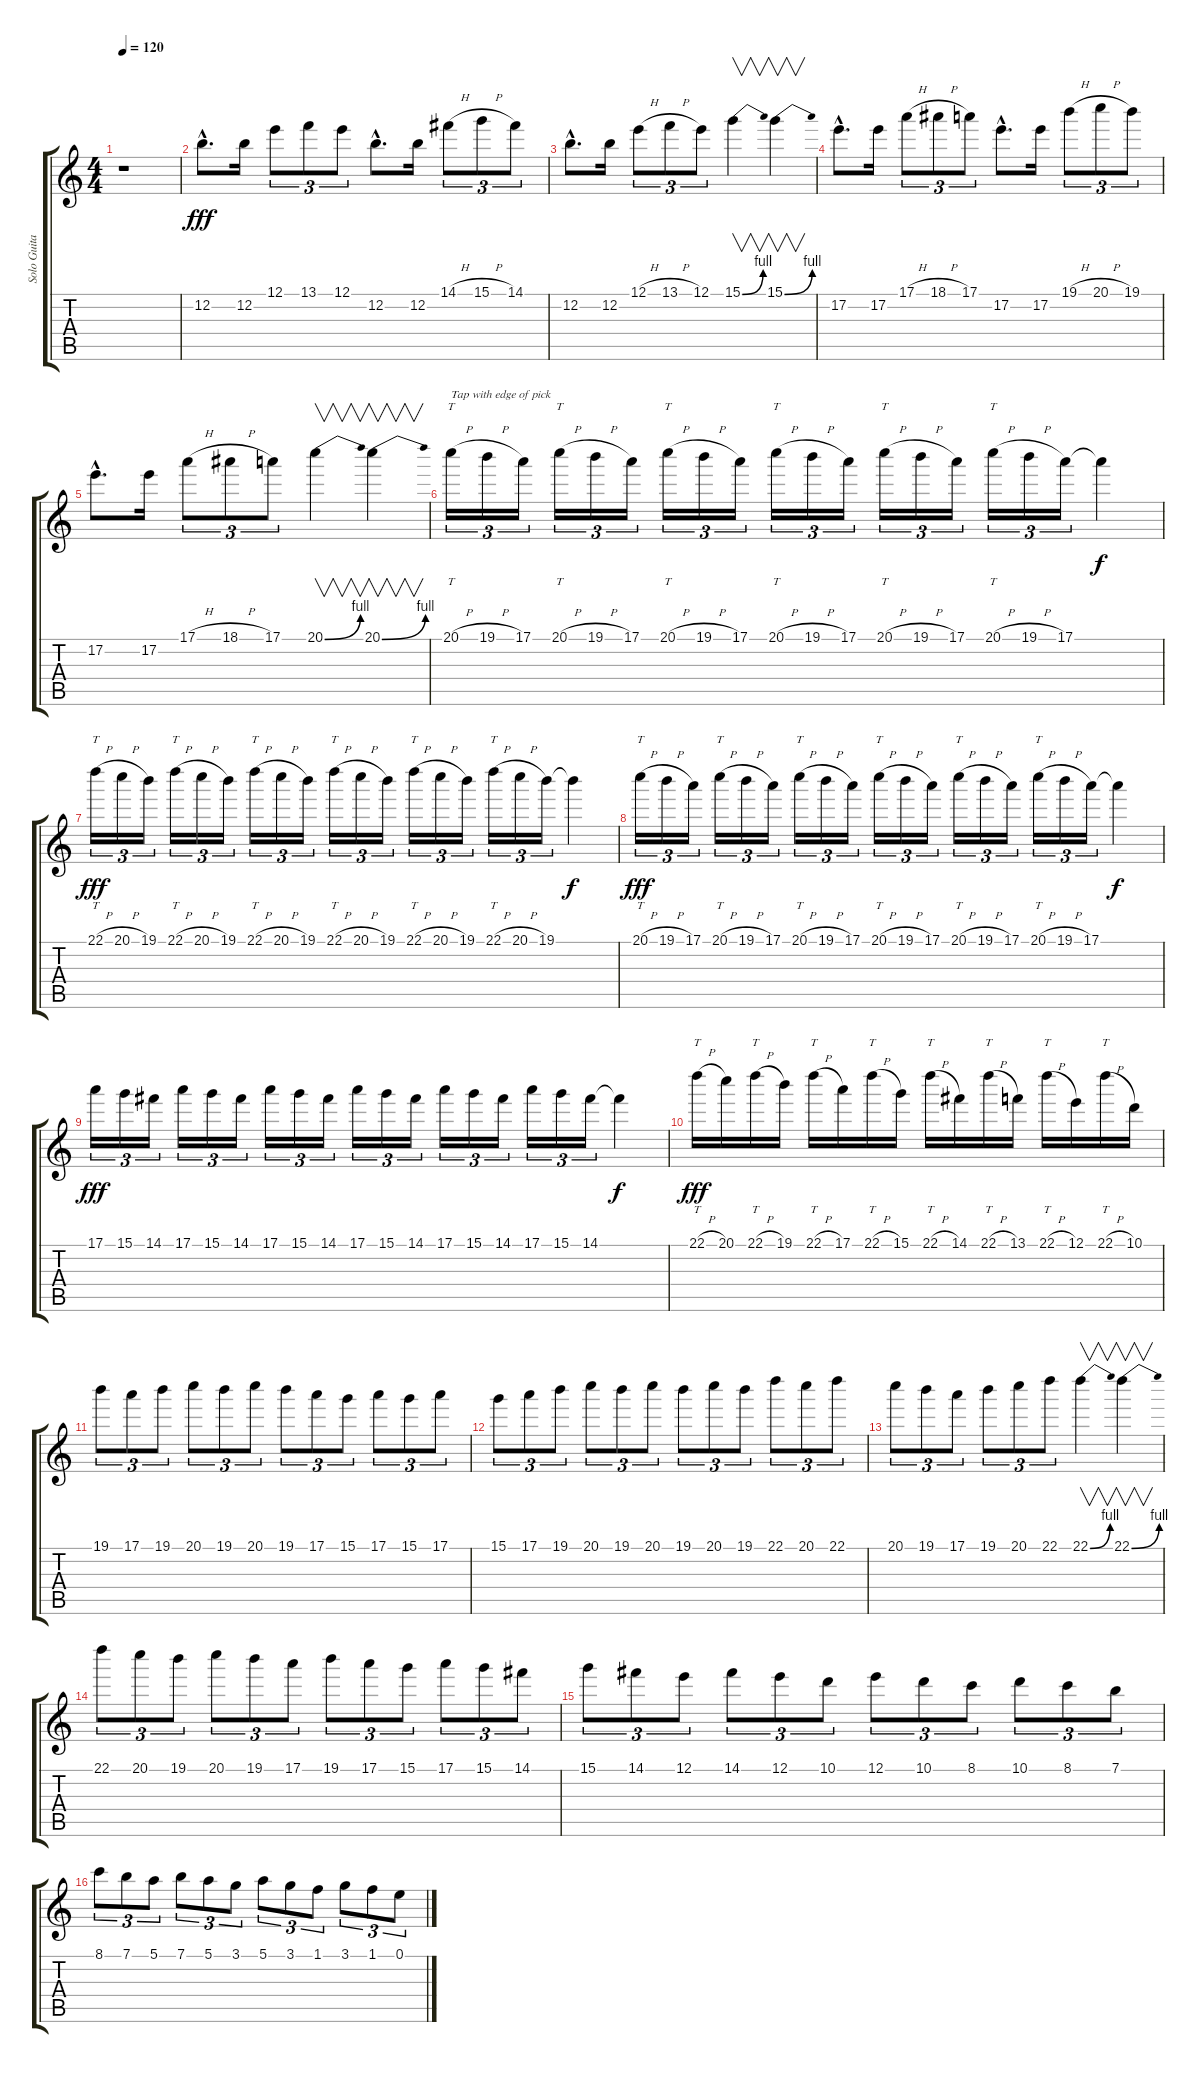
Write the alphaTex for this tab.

\track ("Solo Guitar" "Solo Guita") {instrument overdrivenguitar}
\staff {score tabs}
\tuning (E4 B3 G3 D3 A2 E2) {hide}
\ts (4 4)
\tempo 120
\clef g2
\ks c
r.1{dy fff} |
12.2{hac}.8{d} 12.2.16 12.1.8{tu (3 2)} 13.1.8{tu (3 2)} 12.1.8{tu (3 2)} 12.2{hac}.8{d} 12.2.16 14.1{h}.8{tu (3 2)} 15.1{h}.8{tu (3 2)} 14.1.8{tu (3 2)} |
12.2{hac}.8{d} 12.2.16 12.1{h}.8{tu (3 2)} 13.1{h}.8{tu (3 2)} 12.1.8{tu (3 2)} 15.1{be (bend 0 0 60 4)}.4{v} 15.1{be (bend 0 0 60 4)}.4{v} |
17.2{hac}.8{d} 17.2.16 17.1{h}.8{tu (3 2)} 18.1{h}.8{tu (3 2)} 17.1.8{tu (3 2)} 17.2{hac}.8{d} 17.2.16 19.1{h}.8{tu (3 2)} 20.1{h}.8{tu (3 2)} 19.1.8{tu (3 2)} |
17.2{hac}.8{d} 17.2.16 17.1{h}.8{tu (3 2)} 18.1{h}.8{tu (3 2)} 17.1.8{tu (3 2)} 20.1{be (bend 0 0 60 4)}.4{v} 20.1{be (bend 0 0 60 4)}.4{v} |
20.1{h}.16{tt tu (3 2) txt "Tap with edge of pick"} 19.1{h}.16{tu (3 2)} 17.1.16{tu (3 2)} 20.1{h}.16{tt tu (3 2)} 19.1{h}.16{tu (3 2)} 17.1.16{tu (3 2)} 20.1{h}.16{tt tu (3 2)} 19.1{h}.16{tu (3 2)} 17.1.16{tu (3 2)} 20.1{h}.16{tt tu (3 2)} 19.1{h}.16{tu (3 2)} 17.1.16{tu (3 2)} 20.1{h}.16{tt tu (3 2)} 19.1{h}.16{tu (3 2)} 17.1.16{tu (3 2)} 20.1{h}.16{tt tu (3 2)} 19.1{h}.16{tu (3 2)} 17.1.16{tu (3 2)} 17.1{t}.4{dy f} |
22.1{h}.16{tt tu (3 2) dy fff} 20.1{h}.16{tu (3 2)} 19.1.16{tu (3 2)} 22.1{h}.16{tt tu (3 2)} 20.1{h}.16{tu (3 2)} 19.1.16{tu (3 2)} 22.1{h}.16{tt tu (3 2)} 20.1{h}.16{tu (3 2)} 19.1.16{tu (3 2)} 22.1{h}.16{tt tu (3 2)} 20.1{h}.16{tu (3 2)} 19.1.16{tu (3 2)} 22.1{h}.16{tt tu (3 2)} 20.1{h}.16{tu (3 2)} 19.1.16{tu (3 2)} 22.1{h}.16{tt tu (3 2)} 20.1{h}.16{tu (3 2)} 19.1.16{tu (3 2)} 19.1{t}.4{dy f} |
20.1{h}.16{tt tu (3 2) dy fff} 19.1{h}.16{tu (3 2)} 17.1.16{tu (3 2)} 20.1{h}.16{tt tu (3 2)} 19.1{h}.16{tu (3 2)} 17.1.16{tu (3 2)} 20.1{h}.16{tt tu (3 2)} 19.1{h}.16{tu (3 2)} 17.1.16{tu (3 2)} 20.1{h}.16{tt tu (3 2)} 19.1{h}.16{tu (3 2)} 17.1.16{tu (3 2)} 20.1{h}.16{tt tu (3 2)} 19.1{h}.16{tu (3 2)} 17.1.16{tu (3 2)} 20.1{h}.16{tt tu (3 2)} 19.1{h}.16{tu (3 2)} 17.1.16{tu (3 2)} 17.1{t}.4{dy f} |
17.1.16{tu (3 2) dy fff} 15.1.16{tu (3 2)} 14.1.16{tu (3 2)} 17.1.16{tu (3 2)} 15.1.16{tu (3 2)} 14.1.16{tu (3 2)} 17.1.16{tu (3 2)} 15.1.16{tu (3 2)} 14.1.16{tu (3 2)} 17.1.16{tu (3 2)} 15.1.16{tu (3 2)} 14.1.16{tu (3 2)} 17.1.16{tu (3 2)} 15.1.16{tu (3 2)} 14.1.16{tu (3 2)} 17.1.16{tu (3 2)} 15.1.16{tu (3 2)} 14.1.16{tu (3 2)} 14.1{t}.4{dy f} |
22.1{h}.16{tt dy fff} 20.1.16 22.1{h}.16{tt} 19.1.16 22.1{h}.16{tt} 17.1.16 22.1{h}.16{tt} 15.1.16 22.1{h}.16{tt} 14.1.16 22.1{h}.16{tt} 13.1.16 22.1{h}.16{tt} 12.1.16 22.1{h}.16{tt} 10.1.16 |
19.1.8{tu (3 2)} 17.1.8{tu (3 2)} 19.1.8{tu (3 2)} 20.1.8{tu (3 2)} 19.1.8{tu (3 2)} 20.1.8{tu (3 2)} 19.1.8{tu (3 2)} 17.1.8{tu (3 2)} 15.1.8{tu (3 2)} 17.1.8{tu (3 2)} 15.1.8{tu (3 2)} 17.1.8{tu (3 2)} |
15.1.8{tu (3 2)} 17.1.8{tu (3 2)} 19.1.8{tu (3 2)} 20.1.8{tu (3 2)} 19.1.8{tu (3 2)} 20.1.8{tu (3 2)} 19.1.8{tu (3 2)} 20.1.8{tu (3 2)} 19.1.8{tu (3 2)} 22.1.8{tu (3 2)} 20.1.8{tu (3 2)} 22.1.8{tu (3 2)} |
20.1.8{tu (3 2)} 19.1.8{tu (3 2)} 17.1.8{tu (3 2)} 19.1.8{tu (3 2)} 20.1.8{tu (3 2)} 22.1.8{tu (3 2)} 22.1{be (bend 0 0 60 4)}.4{v} 22.1{be (bend 0 0 60 4)}.4{v} |
22.1.8{tu (3 2)} 20.1.8{tu (3 2)} 19.1.8{tu (3 2)} 20.1.8{tu (3 2)} 19.1.8{tu (3 2)} 17.1.8{tu (3 2)} 19.1.8{tu (3 2)} 17.1.8{tu (3 2)} 15.1.8{tu (3 2)} 17.1.8{tu (3 2)} 15.1.8{tu (3 2)} 14.1.8{tu (3 2)} |
15.1.8{tu (3 2)} 14.1.8{tu (3 2)} 12.1.8{tu (3 2)} 14.1.8{tu (3 2)} 12.1.8{tu (3 2)} 10.1.8{tu (3 2)} 12.1.8{tu (3 2)} 10.1.8{tu (3 2)} 8.1.8{tu (3 2)} 10.1.8{tu (3 2)} 8.1.8{tu (3 2)} 7.1.8{tu (3 2)} |
8.1.8{tu (3 2)} 7.1.8{tu (3 2)} 5.1.8{tu (3 2)} 7.1.8{tu (3 2)} 5.1.8{tu (3 2)} 3.1.8{tu (3 2)} 5.1.8{tu (3 2)} 3.1.8{tu (3 2)} 1.1.8{tu (3 2)} 3.1.8{tu (3 2)} 1.1.8{tu (3 2)} 0.1.8{tu (3 2)}
